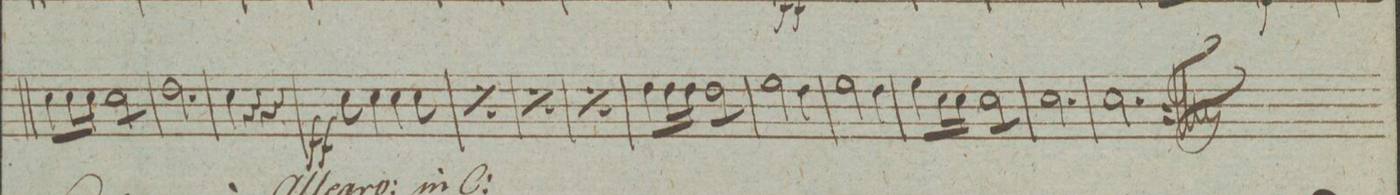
**kern	**dynam
*I"Corno 1mo. in C:	*
*clefG2	*
*k[]	*
*M3/4	*
8cc\L	.
16cc\L	.
16cc\JJ	.
*tremolo	*
8cc\L	.
8cc\	.
8cc\	.
8cc\J	.
*Xtremolo	*
=87	=87
2.dd\	.
=88	=88
4cc\	.
4r	.
4r	.
=89	=89
8cc\	ff
4cc\	.
4cc\	.
8cc\	.
=90	=90
*rep	*
8cc\	.
4cc\	.
4cc\	.
8cc\	.
*Xrep	*
=91	=91
*rep	*
8cc\	.
4cc\	.
4cc\	.
8cc\	.
*Xrep	*
=92	=92
*rep	*
8cc\	.
4cc\	.
4cc\	.
8cc\	.
*Xrep	*
=93	=93
8dd\L	.
16dd\L	.
16dd\JJ	.
*tremolo	*
8dd\L	.
8dd\	.
8dd\	.
8dd\J	.
*Xtremolo	*
=94	=94
2ee\	.
4dd\	.
=95	=95
2ee\	.
4dd\	.
=96	=96
8ee\L	.
16cc\L	.
16cc\JJ	.
*tremolo	*
8cc\L	.
8cc\	.
8cc\	.
8cc\J	.
*Xtremolo	*
=97	=97
2.cc\	.
=98	=98
2.cc\	.
==	==
*-	*-
